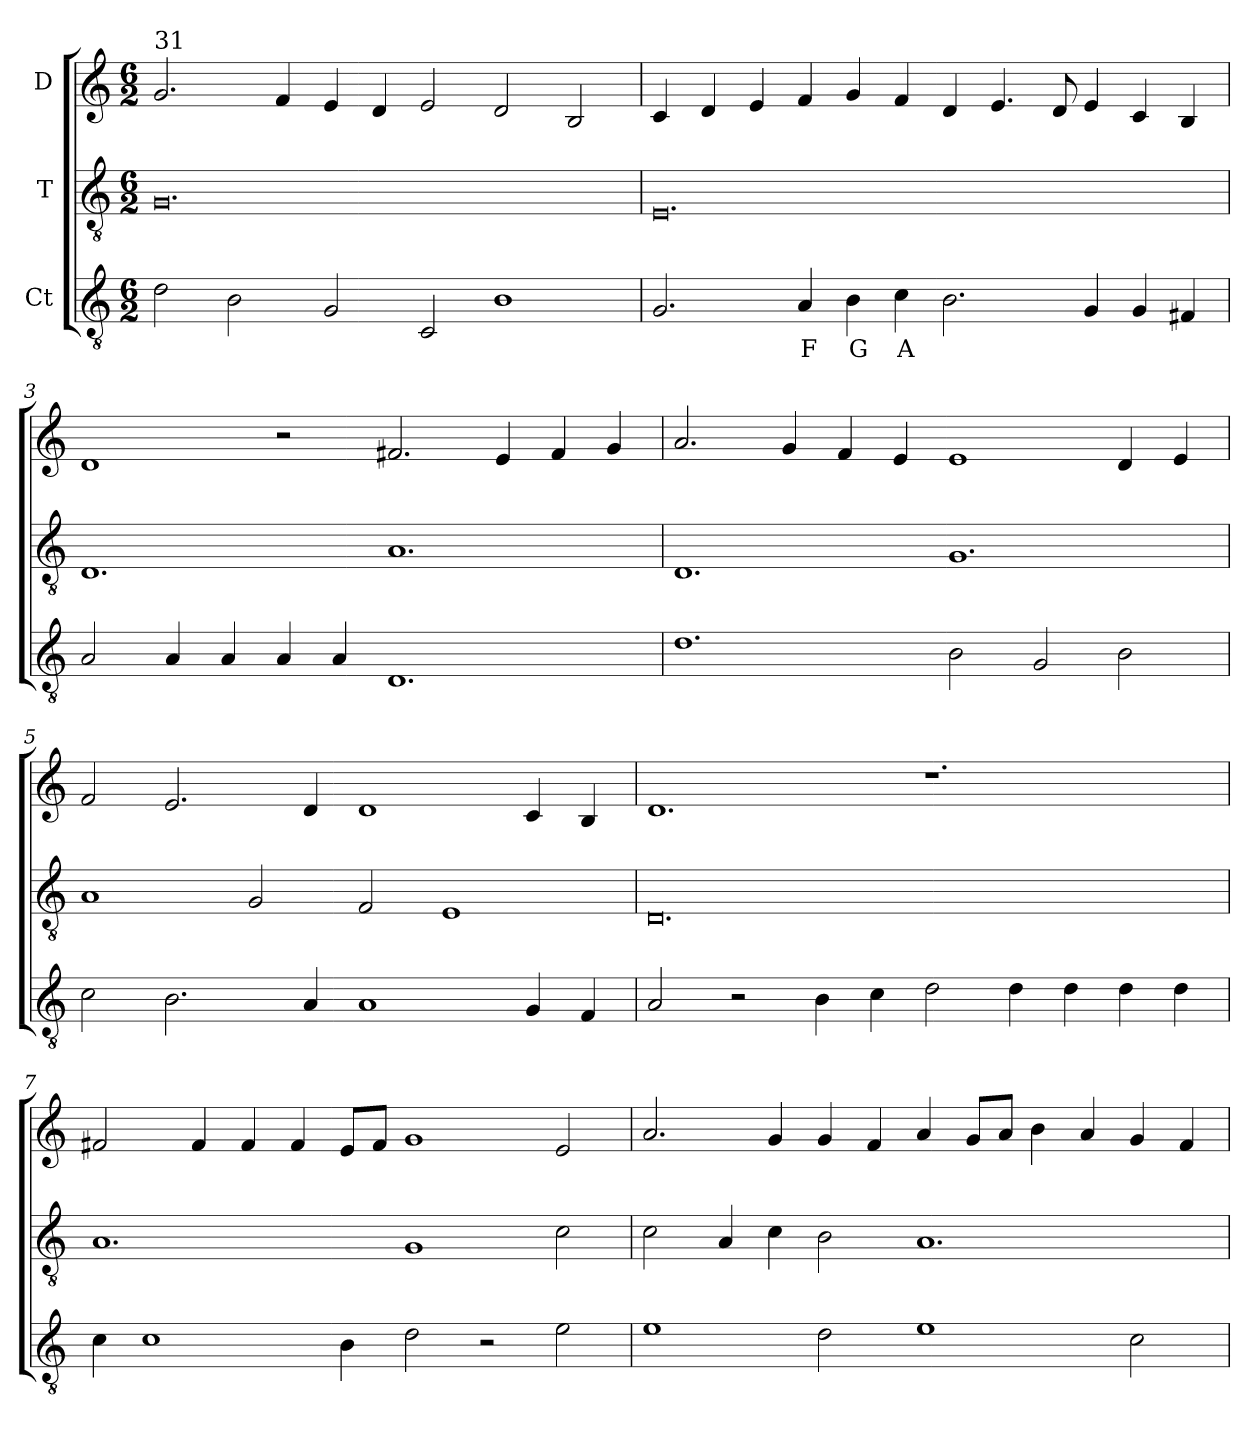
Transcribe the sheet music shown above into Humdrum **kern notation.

**kern	**text	**kern	**kern
*part3	*part3	*part2	*part1
*staff3	*staff3	*staff2	*staff1
*I"Ct	*	*I"T	*I"D
!!LO:PB:g=z
*clefGv2	*	*clefGv2	*clefG2
*ITrd7c12	*	*ITrd7c12	*
*k[]	*	*k[]	*k[]
*C:	*	*C:	*C:
*M6/2	*	*M6/2	*M6/2
=1	=1	=1	=1
!	!	!	!LO:TX:a:t=31
2Di\	.	0.GGi/	2.gi/
2BBi\	.	.	.
.	.	.	4fi/
2GGi/	.	.	4ei/
.	.	.	4di/
2CCi/	.	.	2ei/
1BBi/	.	.	2di/
.	.	.	2Bi/
=2	=2	=2	=2
2.GGi/	.	0.EEi/	4ci/
.	.	.	4di/
.	.	.	4ei/
!	!LO:LY:b:color=#000000	!	!
4AAi/	F	.	4fi/
!	!LO:LY:b:color=#000000	!	!
4BBi\	G	.	4gi/
!	!LO:LY:b:color=#000000	!	!
4Ci\	A	.	4fi/
2.BBi\	.	.	4di/
.	.	.	4.ei/
.	.	.	8di/
4GGi/	.	.	4ei/
4GGi/	.	.	4ci/
4FF#Xi/	.	.	4Bi/
=3	=3	=3	=3
2AAi/	.	1.DDi/	1di/
4AAi/	.	.	.
4AAi/	.	.	.
4AAi/	.	.	2r
4AAi/	.	.	.
1.DDi/	.	1.AAi/	2.f#Xi/
.	.	.	4ei/
.	.	.	4f#i/
.	.	.	4gi/
!!LO:LB:g=z
=4	=4	=4	=4
1.Di\	.	1.DDi/	2.ai/
.	.	.	4gi/
.	.	.	4fi/
.	.	.	4ei/
2BBi\	.	1.GGi/	1ei/
2GGi/	.	.	.
2BBi\	.	.	4di/
.	.	.	4ei/
=5	=5	=5	=5
2Ci\	.	1AAi/	2fi/
2.BBi\	.	.	2.ei/
.	.	2GGi/	.
4AAi/	.	.	4di/
1AAi/	.	2FFi/	1di/
.	.	1EEi/	.
4GGi/	.	.	4ci/
4FFi/	.	.	4Bi/
=6	=6	=6	=6
2AAi/	.	0.DDi/	1.di/
2r	.	.	.
4BBi\	.	.	.
4Ci\	.	.	.
2Di\	.	.	1.r
4Di\	.	.	.
4Di\	.	.	.
4Di\	.	.	.
4Di\	.	.	.
=7	=7	=7	=7
4Ci\	.	1.AAi/	2f#Xi/
1Ci\	.	.	.
.	.	.	4f#i/
.	.	.	4f#i/
.	.	.	4f#i/
4BBi\	.	.	8ei/L
.	.	.	8f#i/J
2Di\	.	1GGi/	1gi/
2r	.	.	.
2Ei\	.	2Ci\	2ei/
!!LO:LB:g=z
=8	=8	=8	=8
1Ei\	.	2Ci\	2.ai/
.	.	4AAi/	.
.	.	4Ci\	4gi/
2Di\	.	2BBi\	4gi/
.	.	.	4fi/
1Ei\	.	1.AAi/	4ai/
.	.	.	8gi/L
.	.	.	8ai/J
.	.	.	4bi\
.	.	.	4ai/
2Ci\	.	.	4gi/
.	.	.	4fi/
=	=	=	=
*-	*-	*-	*-
